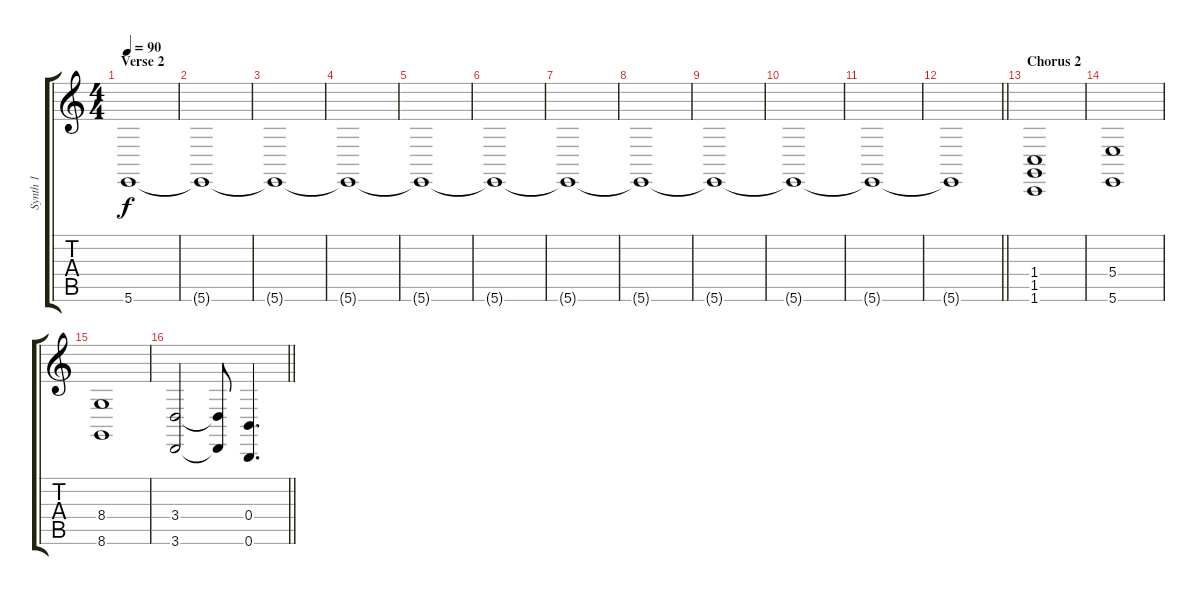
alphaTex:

\track ("Synth 1" "Synth 1") {instrument stringensemble2}
\staff {score tabs}
\tuning (Db4 Ab3 E3 B2 Gb2 B1) {hide}
\ts (4 4)
\section ("" "Verse 2")
\tempo 90
\clef g2
\ks c
5.6.1{dy f volume 8} |
5.6{t}.1 |
5.6{t}.1 |
5.6{t}.1 |
5.6{t}.1{volume 12} |
5.6{t}.1{volume 8} |
5.6{t}.1 |
5.6{t}.1 |
5.6{t}.1{volume 10} |
5.6{t}.1 |
5.6{t}.1 |
\barLineRight lightlight
5.6{t}.1{volume 13} |
\section ("" "Chorus 2")
(1.4 1.5 1.6).1{volume 15} |
(5.4 5.6).1 |
(8.4 8.6).1 |
\barLineRight lightlight
(3.4 3.6).2 (3.4{t} 3.6{t}).8 (0.4 0.6).4{d}
